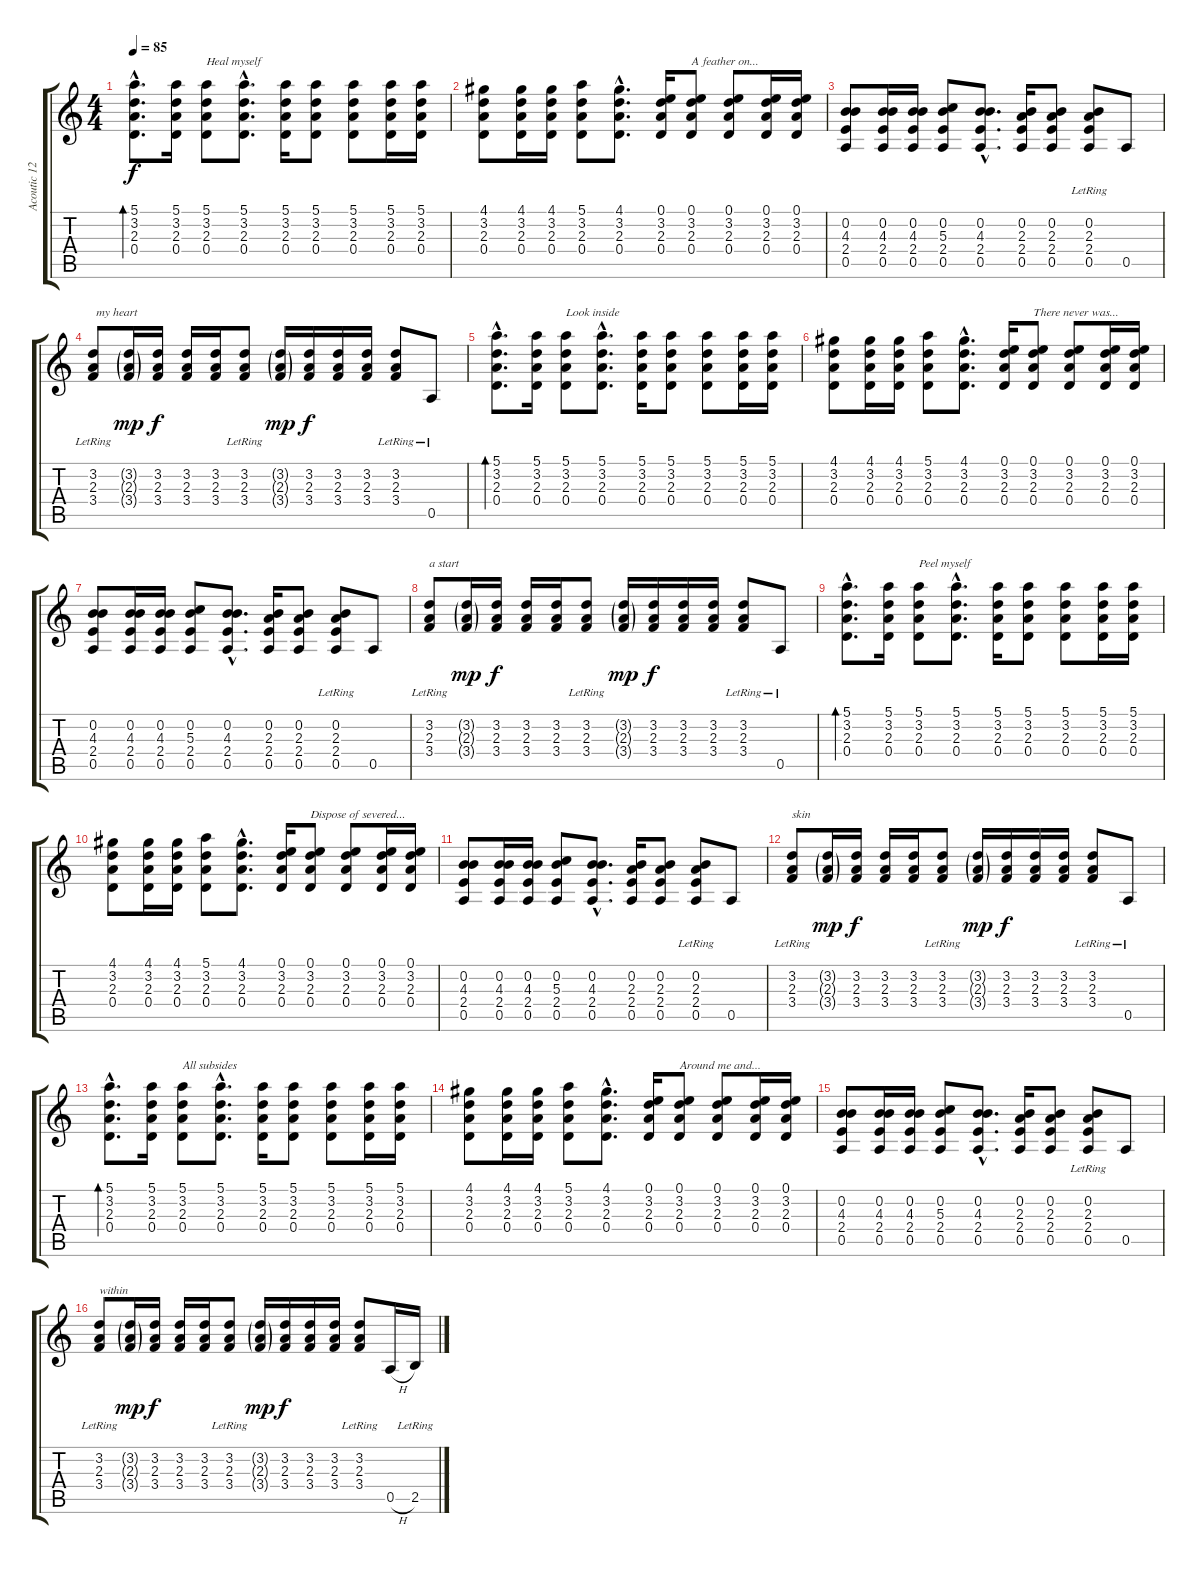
\track ("Acoutic 12str" "Acoutic 12") {instrument acousticguitarsteel}
\staff {score tabs}
\tuning (E4 B3 G3 D3 A2 E2) {hide}
\ts (4 4)
\tempo 85
\clef g2
\ks c
(5.1{hac} 3.2{hac} 2.3{hac} 0.4{hac}).8{d bd 30 dy f instrument acousticguitarsteel} (5.1 3.2 2.3 0.4).16 (5.1 3.2 2.3 0.4).8{txt "Heal myself"} (5.1{hac} 3.2{hac} 2.3{hac} 0.4{hac}).8{d} (5.1 3.2 2.3 0.4).16 (5.1 3.2 2.3 0.4).8 (5.1 3.2 2.3 0.4).8 (5.1 3.2 2.3 0.4).16 (5.1 3.2 2.3 0.4).16 |
(4.1 3.2 2.3 0.4).8 (4.1 3.2 2.3 0.4).16 (4.1 3.2 2.3 0.4).16 (5.1 3.2 2.3 0.4).8 (4.1{hac} 3.2{hac} 2.3{hac} 0.4{hac}).8{d} (0.1 3.2 2.3 0.4).16 (0.1 3.2 2.3 0.4).8{txt "A feather on..."} (0.1 3.2 2.3 0.4).8 (0.1 3.2 2.3 0.4).16 (0.1 3.2 2.3 0.4).16 |
(0.2 4.3 2.4 0.5).8 (0.2 4.3 2.4 0.5).16 (0.2 4.3 2.4 0.5).16 (0.2 5.3 2.4 0.5).8 (0.2{hac} 4.3{hac} 2.4{hac} 0.5{hac}).8{d} (0.2 2.3 2.4 0.5).16 (0.2 2.3 2.4 0.5).8 (0.2{lr} 2.3{lr} 2.4{lr} 0.5).8 0.5.8 |
(3.2{lr} 2.3{lr} 3.4{lr}).8{txt " my heart"} (3.2{g} 2.3{g} 3.4{g}).16{dy mp} (3.2 2.3 3.4).16{dy f} (3.2 2.3 3.4).16 (3.2 2.3 3.4).16 (3.2{lr} 2.3{lr} 3.4{lr}).8 (3.2{g} 2.3{g} 3.4{g}).16{dy mp} (3.2 2.3 3.4).16{dy f} (3.2 2.3 3.4).16 (3.2 2.3 3.4).16 (3.2{lr} 2.3{lr} 3.4{lr}).8 0.5{lr}.8 |
(5.1{hac} 3.2{hac} 2.3{hac} 0.4{hac}).8{d bd 30} (5.1 3.2 2.3 0.4).16 (5.1 3.2 2.3 0.4).8{txt "Look inside"} (5.1{hac} 3.2{hac} 2.3{hac} 0.4{hac}).8{d} (5.1 3.2 2.3 0.4).16 (5.1 3.2 2.3 0.4).8 (5.1 3.2 2.3 0.4).8 (5.1 3.2 2.3 0.4).16 (5.1 3.2 2.3 0.4).16 |
(4.1 3.2 2.3 0.4).8 (4.1 3.2 2.3 0.4).16 (4.1 3.2 2.3 0.4).16 (5.1 3.2 2.3 0.4).8 (4.1{hac} 3.2{hac} 2.3{hac} 0.4{hac}).8{d} (0.1 3.2 2.3 0.4).16 (0.1 3.2 2.3 0.4).8{txt "There never was..."} (0.1 3.2 2.3 0.4).8 (0.1 3.2 2.3 0.4).16 (0.1 3.2 2.3 0.4).16 |
(0.2 4.3 2.4 0.5).8 (0.2 4.3 2.4 0.5).16 (0.2 4.3 2.4 0.5).16 (0.2 5.3 2.4 0.5).8 (0.2{hac} 4.3{hac} 2.4{hac} 0.5{hac}).8{d} (0.2 2.3 2.4 0.5).16 (0.2 2.3 2.4 0.5).8 (0.2{lr} 2.3{lr} 2.4{lr} 0.5).8 0.5.8 |
(3.2{lr} 2.3{lr} 3.4{lr}).8{txt "a start"} (3.2{g} 2.3{g} 3.4{g}).16{dy mp} (3.2 2.3 3.4).16{dy f} (3.2 2.3 3.4).16 (3.2 2.3 3.4).16 (3.2{lr} 2.3{lr} 3.4{lr}).8 (3.2{g} 2.3{g} 3.4{g}).16{dy mp} (3.2 2.3 3.4).16{dy f} (3.2 2.3 3.4).16 (3.2 2.3 3.4).16 (3.2{lr} 2.3{lr} 3.4{lr}).8 0.5{lr}.8 |
(5.1{hac} 3.2{hac} 2.3{hac} 0.4{hac}).8{d bd 30} (5.1 3.2 2.3 0.4).16 (5.1 3.2 2.3 0.4).8{txt "Peel myself"} (5.1{hac} 3.2{hac} 2.3{hac} 0.4{hac}).8{d} (5.1 3.2 2.3 0.4).16 (5.1 3.2 2.3 0.4).8 (5.1 3.2 2.3 0.4).8 (5.1 3.2 2.3 0.4).16 (5.1 3.2 2.3 0.4).16 |
(4.1 3.2 2.3 0.4).8 (4.1 3.2 2.3 0.4).16 (4.1 3.2 2.3 0.4).16 (5.1 3.2 2.3 0.4).8 (4.1{hac} 3.2{hac} 2.3{hac} 0.4{hac}).8{d} (0.1 3.2 2.3 0.4).16 (0.1 3.2 2.3 0.4).8{txt "Dispose of severed..."} (0.1 3.2 2.3 0.4).8 (0.1 3.2 2.3 0.4).16 (0.1 3.2 2.3 0.4).16 |
(0.2 4.3 2.4 0.5).8 (0.2 4.3 2.4 0.5).16 (0.2 4.3 2.4 0.5).16 (0.2 5.3 2.4 0.5).8 (0.2{hac} 4.3{hac} 2.4{hac} 0.5{hac}).8{d} (0.2 2.3 2.4 0.5).16 (0.2 2.3 2.4 0.5).8 (0.2{lr} 2.3{lr} 2.4{lr} 0.5).8 0.5.8 |
(3.2{lr} 2.3{lr} 3.4{lr}).8{txt "skin"} (3.2{g} 2.3{g} 3.4{g}).16{dy mp} (3.2 2.3 3.4).16{dy f} (3.2 2.3 3.4).16 (3.2 2.3 3.4).16 (3.2{lr} 2.3{lr} 3.4{lr}).8 (3.2{g} 2.3{g} 3.4{g}).16{dy mp} (3.2 2.3 3.4).16{dy f} (3.2 2.3 3.4).16 (3.2 2.3 3.4).16 (3.2{lr} 2.3{lr} 3.4{lr}).8 0.5{lr}.8 |
(5.1{hac} 3.2{hac} 2.3{hac} 0.4{hac}).8{d bd 30} (5.1 3.2 2.3 0.4).16 (5.1 3.2 2.3 0.4).8{txt "All subsides"} (5.1{hac} 3.2{hac} 2.3{hac} 0.4{hac}).8{d} (5.1 3.2 2.3 0.4).16 (5.1 3.2 2.3 0.4).8 (5.1 3.2 2.3 0.4).8 (5.1 3.2 2.3 0.4).16 (5.1 3.2 2.3 0.4).16 |
(4.1 3.2 2.3 0.4).8 (4.1 3.2 2.3 0.4).16 (4.1 3.2 2.3 0.4).16 (5.1 3.2 2.3 0.4).8 (4.1{hac} 3.2{hac} 2.3{hac} 0.4{hac}).8{d} (0.1 3.2 2.3 0.4).16 (0.1 3.2 2.3 0.4).8{txt "Around me and..."} (0.1 3.2 2.3 0.4).8 (0.1 3.2 2.3 0.4).16 (0.1 3.2 2.3 0.4).16 |
(0.2 4.3 2.4 0.5).8 (0.2 4.3 2.4 0.5).16 (0.2 4.3 2.4 0.5).16 (0.2 5.3 2.4 0.5).8 (0.2{hac} 4.3{hac} 2.4{hac} 0.5{hac}).8{d} (0.2 2.3 2.4 0.5).16 (0.2 2.3 2.4 0.5).8 (0.2{lr} 2.3{lr} 2.4{lr} 0.5).8 0.5.8 |
(3.2{lr} 2.3{lr} 3.4{lr}).8{txt "within"} (3.2{g} 2.3{g} 3.4{g}).16{dy mp} (3.2 2.3 3.4).16{dy f} (3.2 2.3 3.4).16 (3.2 2.3 3.4).16 (3.2{lr} 2.3{lr} 3.4{lr}).8 (3.2{g} 2.3{g} 3.4{g}).16{dy mp} (3.2 2.3 3.4).16{dy f} (3.2 2.3 3.4).16 (3.2 2.3 3.4).16 (3.2{lr} 2.3{lr} 3.4{lr}).8 0.5{h}.16 2.5{lr}.16
